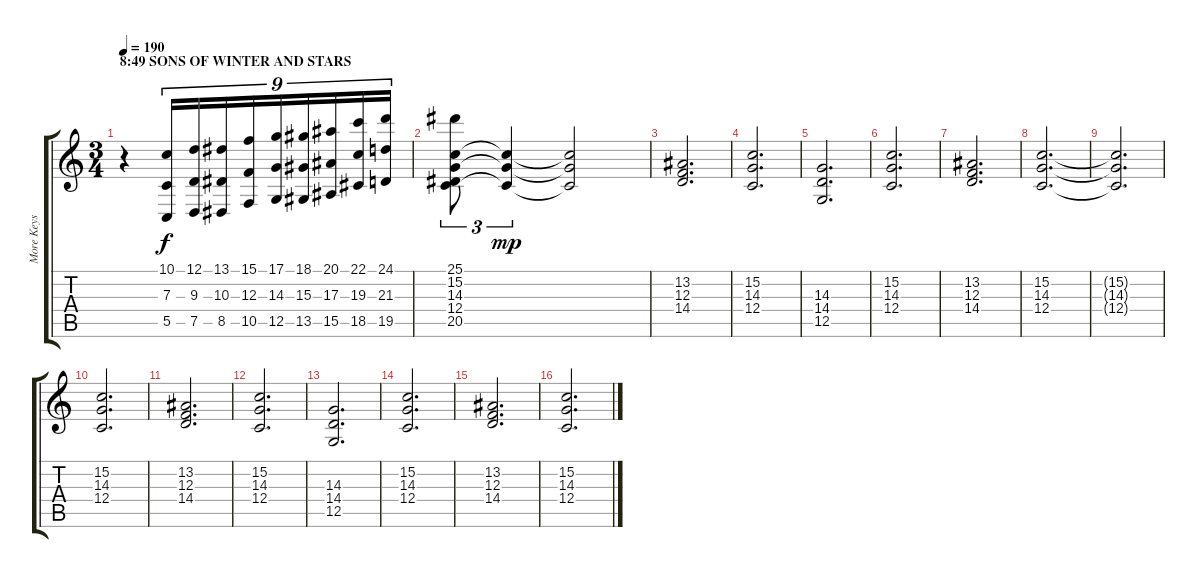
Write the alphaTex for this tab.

\track ("More Keys" "More Keys") {instrument stringensemble1}
\staff {score tabs}
\tuning (D4 A3 F3 C3 G2 C2) {hide}
\ts (3 4)
\section ("" "8:49 SONS OF WINTER AND STARS")
\tempo 190
\clef g2
\ks c
r.4{dy mp} (10.1 7.3 5.5).16{tu (9 8) dy f} (12.1 9.3 7.5).16{tu (9 8)} (13.1 10.3 8.5).16{tu (9 8)} (15.1 12.3 10.5).16{tu (9 8)} (17.1 14.3 12.5).16{tu (9 8)} (18.1 15.3 13.5).16{tu (9 8)} (20.1 17.3 15.5).16{tu (9 8)} (22.1 19.3 18.5).16{tu (9 8)} (24.1 21.3 19.5).16{tu (9 8)} |
(25.1 15.2 14.3 12.4 20.5).8{tu (3 2)} (15.2{t} 14.3{t} 12.4{t}).4{tu (3 2) dy mp} (15.2{t} 14.3{t} 12.4{t}).2 |
(13.2 12.3 14.4).2{d} |
(15.2 14.3 12.4).2{d} |
(14.3 14.4 12.5).2{d} |
(15.2 14.3 12.4).2{d} |
(13.2 12.3 14.4).2{d} |
(15.2 14.3 12.4).2{d} |
(15.2{t} 14.3{t} 12.4{t}).2{d} |
(15.2 14.3 12.4).2{d} |
(13.2 12.3 14.4).2{d} |
(15.2 14.3 12.4).2{d} |
(14.3 14.4 12.5).2{d} |
(15.2 14.3 12.4).2{d} |
(13.2 12.3 14.4).2{d} |
(15.2 14.3 12.4).2{d}
